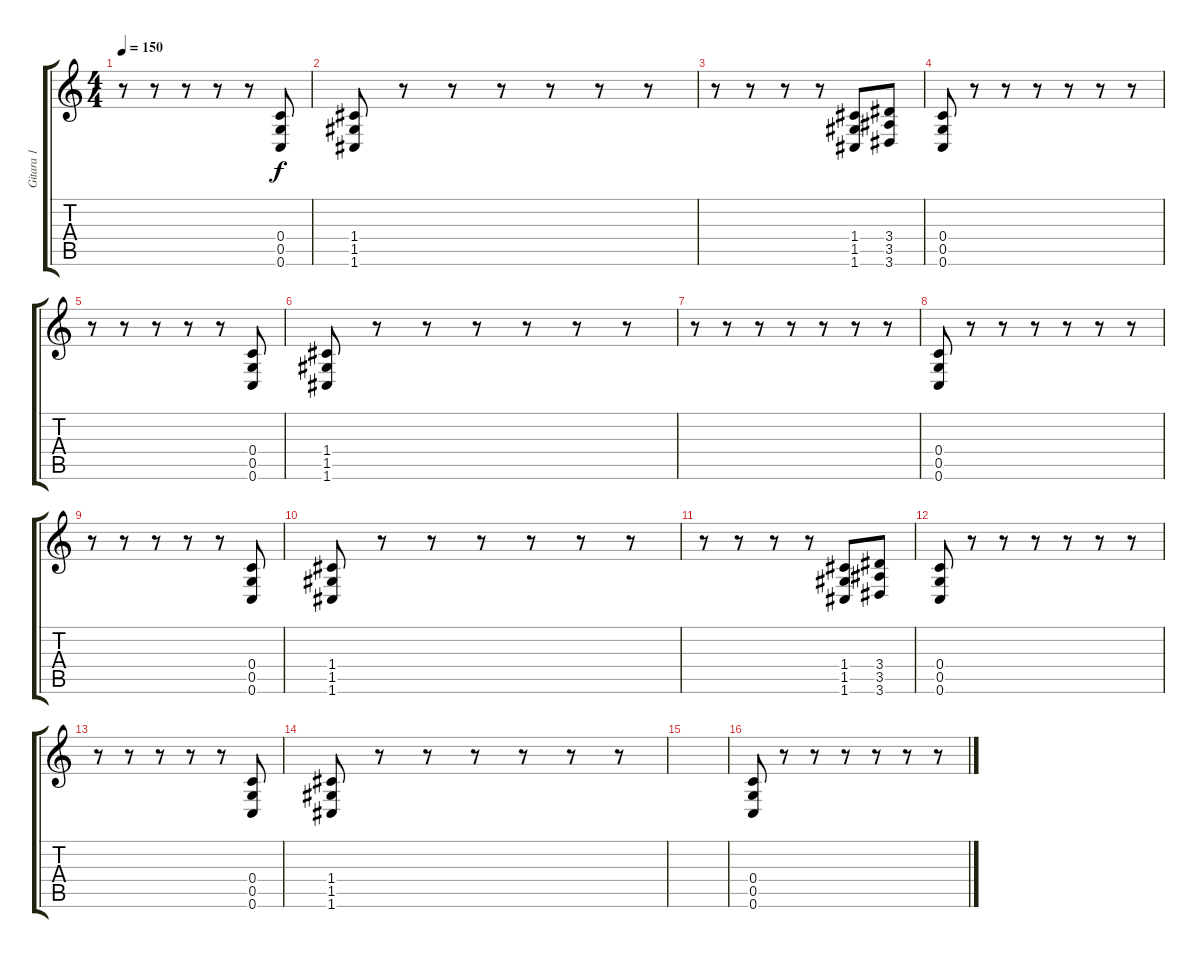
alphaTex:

\track ("Gitara 1" "Gitara 1") {instrument distortionguitar}
\staff {score tabs}
\tuning (D4 A3 F3 C3 G2 C2) {hide}
\ts (4 4)
\tempo 150
\clef g2
\ks c
r.8{dy f} r.8 r.8 r.8 r.8 (0.4 0.5 0.6).8 |
(1.4 1.5 1.6).8 r.8 r.8 r.8 r.8 r.8 r.8 |
r.8 r.8 r.8 r.8 (1.4 1.5 1.6).8 (3.4 3.5 3.6).8 |
(0.4 0.5 0.6).8 r.8 r.8 r.8 r.8 r.8 r.8 |
r.8 r.8 r.8 r.8 r.8 (0.4 0.5 0.6).8 |
(1.4 1.5 1.6).8 r.8 r.8 r.8 r.8 r.8 r.8 |
r.8 r.8 r.8 r.8 r.8 r.8 r.8 |
(0.4 0.5 0.6).8 r.8 r.8 r.8 r.8 r.8 r.8 |
r.8 r.8 r.8 r.8 r.8 (0.4 0.5 0.6).8 |
(1.4 1.5 1.6).8 r.8 r.8 r.8 r.8 r.8 r.8 |
r.8 r.8 r.8 r.8 (1.4 1.5 1.6).8 (3.4 3.5 3.6).8 |
(0.4 0.5 0.6).8 r.8 r.8 r.8 r.8 r.8 r.8 |
r.8 r.8 r.8 r.8 r.8 (0.4 0.5 0.6).8 |
(1.4 1.5 1.6).8 r.8 r.8 r.8 r.8 r.8 r.8 |
|
(0.4 0.5 0.6).8 r.8 r.8 r.8 r.8 r.8 r.8
